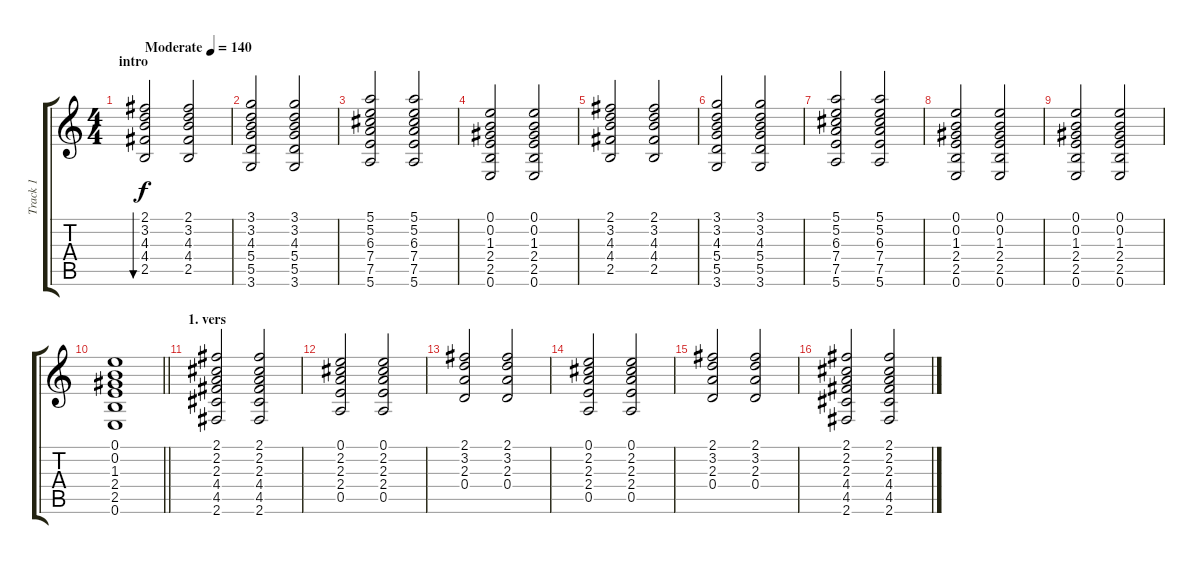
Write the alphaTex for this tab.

\track ("Track 1" "Track 1") {instrument electricguitarclean}
\staff {score tabs}
\tuning (E4 B3 G3 D3 A2 E2) {hide}
\ts (4 4)
\section ("" "intro")
\tempo (140 "Moderate")
\clef g2
\ks c
(2.1 3.2 4.3 4.4 2.5).2{bu 60 dy f instrument electricguitarclean} (2.1 3.2 4.3 4.4 2.5).2 |
(3.1 3.2 4.3 5.4 5.5 3.6).2 (3.1 3.2 4.3 5.4 5.5 3.6).2 |
(5.1 5.2 6.3 7.4 7.5 5.6).2 (5.1 5.2 6.3 7.4 7.5 5.6).2 |
(0.1 0.2 1.3 2.4 2.5 0.6).2 (0.1 0.2 1.3 2.4 2.5 0.6).2 |
(2.1 3.2 4.3 4.4 2.5).2 (2.1 3.2 4.3 4.4 2.5).2 |
(3.1 3.2 4.3 5.4 5.5 3.6).2 (3.1 3.2 4.3 5.4 5.5 3.6).2 |
(5.1 5.2 6.3 7.4 7.5 5.6).2 (5.1 5.2 6.3 7.4 7.5 5.6).2 |
(0.1 0.2 1.3 2.4 2.5 0.6).2 (0.1 0.2 1.3 2.4 2.5 0.6).2 |
(0.1 0.2 1.3 2.4 2.5 0.6).2 (0.1 0.2 1.3 2.4 2.5 0.6).2 |
\barLineRight lightlight
(0.1 0.2 1.3 2.4 2.5 0.6).1 |
\section ("" "1. vers")
(2.1 2.2 2.3 4.4 4.5 2.6).2 (2.1 2.2 2.3 4.4 4.5 2.6).2 |
(0.1 2.2 2.3 2.4 0.5).2 (0.1 2.2 2.3 2.4 0.5).2 |
(2.1 3.2 2.3 0.4).2 (2.1 3.2 2.3 0.4).2 |
(0.1 2.2 2.3 2.4 0.5).2 (0.1 2.2 2.3 2.4 0.5).2 |
(2.1 3.2 2.3 0.4).2 (2.1 3.2 2.3 0.4).2 |
(2.1 2.2 2.3 4.4 4.5 2.6).2 (2.1 2.2 2.3 4.4 4.5 2.6).2
